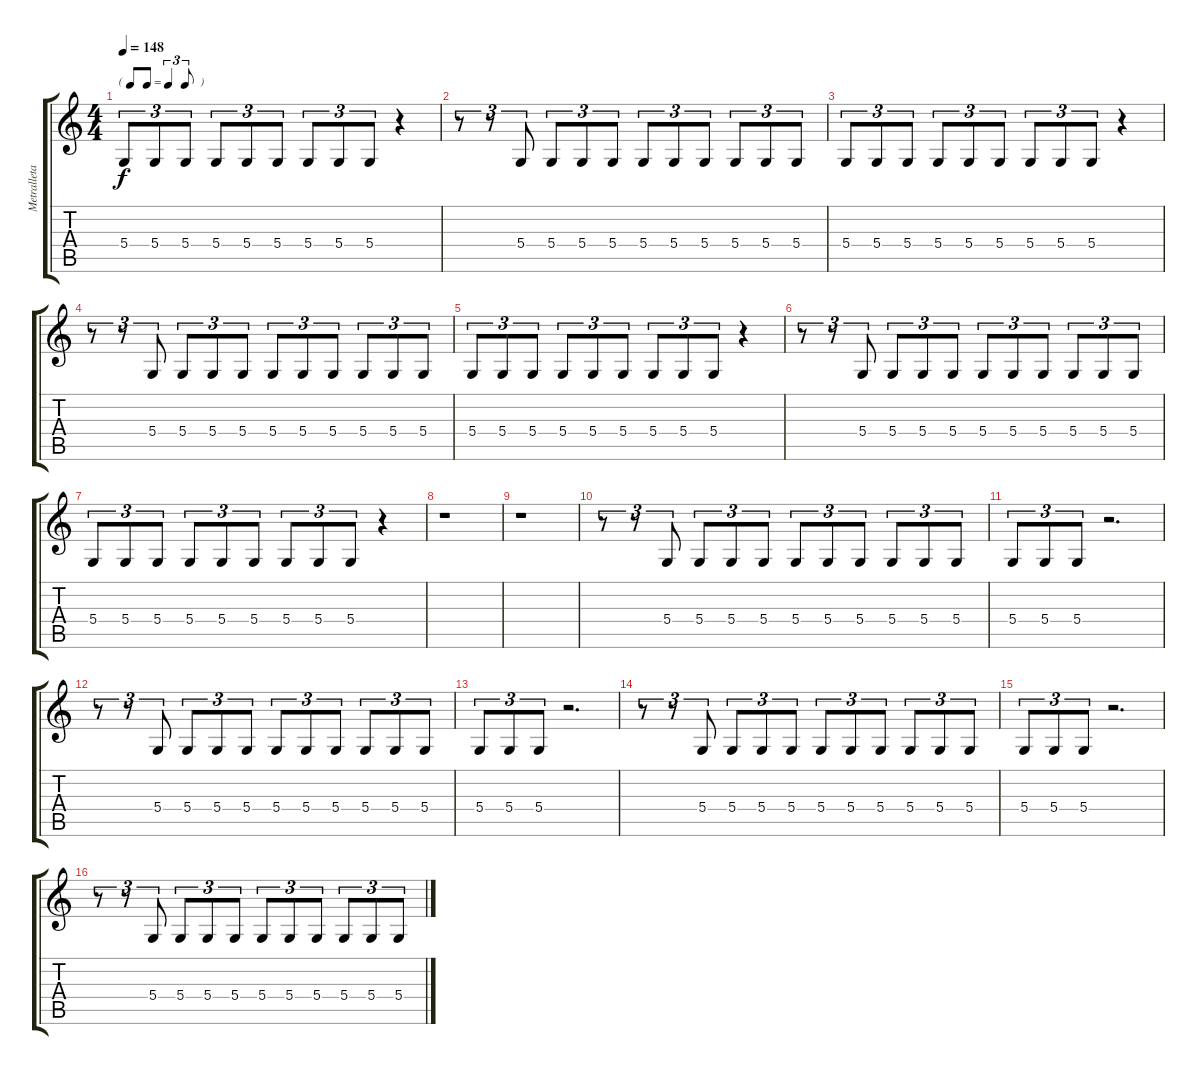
\track ("Metralleta" "Metralleta") {instrument gunshot}
\staff {score tabs}
\tuning (E4 B3 G3 D3 A2 E2) {hide}
\ts (4 4)
\tf triplet8th
\tempo 148
\clef g2
\ks c
5.4.8{tu (3 2) dy f volume 9} 5.4.8{tu (3 2)} 5.4.8{tu (3 2)} 5.4.8{tu (3 2)} 5.4.8{tu (3 2)} 5.4.8{tu (3 2)} 5.4.8{tu (3 2)} 5.4.8{tu (3 2)} 5.4.8{tu (3 2)} r.4 |
r.8{tu (3 2) volume 13} r.8{tu (3 2)} 5.4.8{tu (3 2)} 5.4.8{tu (3 2)} 5.4.8{tu (3 2)} 5.4.8{tu (3 2)} 5.4.8{tu (3 2)} 5.4.8{tu (3 2)} 5.4.8{tu (3 2)} 5.4.8{tu (3 2)} 5.4.8{tu (3 2)} 5.4.8{tu (3 2)} |
5.4.8{tu (3 2) volume 9} 5.4.8{tu (3 2)} 5.4.8{tu (3 2)} 5.4.8{tu (3 2)} 5.4.8{tu (3 2)} 5.4.8{tu (3 2)} 5.4.8{tu (3 2)} 5.4.8{tu (3 2)} 5.4.8{tu (3 2)} r.4 |
r.8{tu (3 2) volume 13} r.8{tu (3 2)} 5.4.8{tu (3 2)} 5.4.8{tu (3 2)} 5.4.8{tu (3 2)} 5.4.8{tu (3 2)} 5.4.8{tu (3 2)} 5.4.8{tu (3 2)} 5.4.8{tu (3 2)} 5.4.8{tu (3 2)} 5.4.8{tu (3 2)} 5.4.8{tu (3 2)} |
5.4.8{tu (3 2) volume 9} 5.4.8{tu (3 2)} 5.4.8{tu (3 2)} 5.4.8{tu (3 2)} 5.4.8{tu (3 2)} 5.4.8{tu (3 2)} 5.4.8{tu (3 2)} 5.4.8{tu (3 2)} 5.4.8{tu (3 2)} r.4 |
r.8{tu (3 2) volume 11} r.8{tu (3 2)} 5.4.8{tu (3 2)} 5.4.8{tu (3 2)} 5.4.8{tu (3 2)} 5.4.8{tu (3 2)} 5.4.8{tu (3 2)} 5.4.8{tu (3 2)} 5.4.8{tu (3 2)} 5.4.8{tu (3 2)} 5.4.8{tu (3 2)} 5.4.8{tu (3 2)} |
5.4.8{tu (3 2) volume 9} 5.4.8{tu (3 2)} 5.4.8{tu (3 2)} 5.4.8{tu (3 2)} 5.4.8{tu (3 2)} 5.4.8{tu (3 2)} 5.4.8{tu (3 2)} 5.4.8{tu (3 2)} 5.4.8{tu (3 2)} r.4 |
r.1 |
r.1 |
r.8{tu (3 2) volume 13} r.8{tu (3 2)} 5.4.8{tu (3 2)} 5.4.8{tu (3 2)} 5.4.8{tu (3 2)} 5.4.8{tu (3 2)} 5.4.8{tu (3 2)} 5.4.8{tu (3 2)} 5.4.8{tu (3 2)} 5.4.8{tu (3 2)} 5.4.8{tu (3 2)} 5.4.8{tu (3 2)} |
5.4.8{tu (3 2)} 5.4.8{tu (3 2)} 5.4.8{tu (3 2)} r.2{d} |
r.8{tu (3 2)} r.8{tu (3 2)} 5.4.8{tu (3 2)} 5.4.8{tu (3 2)} 5.4.8{tu (3 2)} 5.4.8{tu (3 2)} 5.4.8{tu (3 2)} 5.4.8{tu (3 2)} 5.4.8{tu (3 2)} 5.4.8{tu (3 2)} 5.4.8{tu (3 2)} 5.4.8{tu (3 2)} |
5.4.8{tu (3 2)} 5.4.8{tu (3 2)} 5.4.8{tu (3 2)} r.2{d} |
r.8{tu (3 2)} r.8{tu (3 2)} 5.4.8{tu (3 2)} 5.4.8{tu (3 2)} 5.4.8{tu (3 2)} 5.4.8{tu (3 2)} 5.4.8{tu (3 2)} 5.4.8{tu (3 2)} 5.4.8{tu (3 2)} 5.4.8{tu (3 2)} 5.4.8{tu (3 2)} 5.4.8{tu (3 2)} |
5.4.8{tu (3 2)} 5.4.8{tu (3 2)} 5.4.8{tu (3 2)} r.2{d} |
r.8{tu (3 2)} r.8{tu (3 2)} 5.4.8{tu (3 2)} 5.4.8{tu (3 2)} 5.4.8{tu (3 2)} 5.4.8{tu (3 2)} 5.4.8{tu (3 2)} 5.4.8{tu (3 2)} 5.4.8{tu (3 2)} 5.4.8{tu (3 2)} 5.4.8{tu (3 2)} 5.4.8{tu (3 2)}
